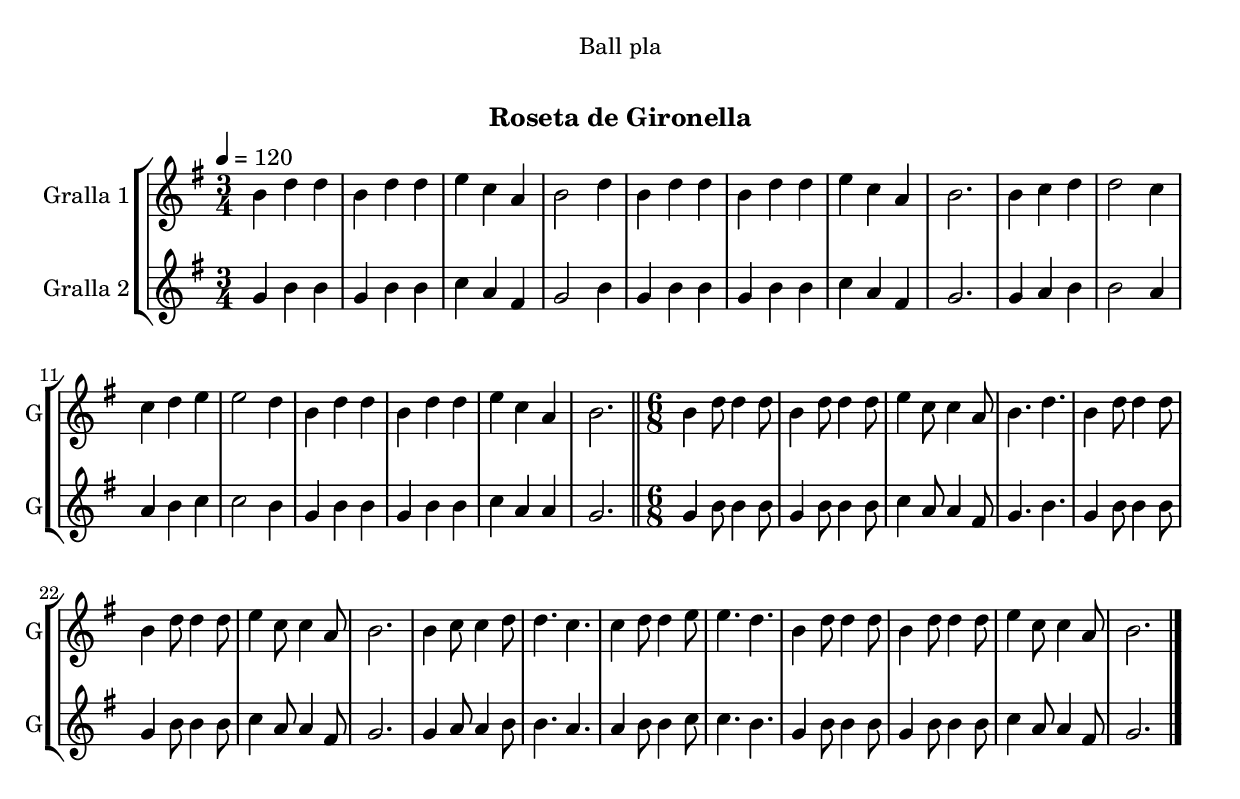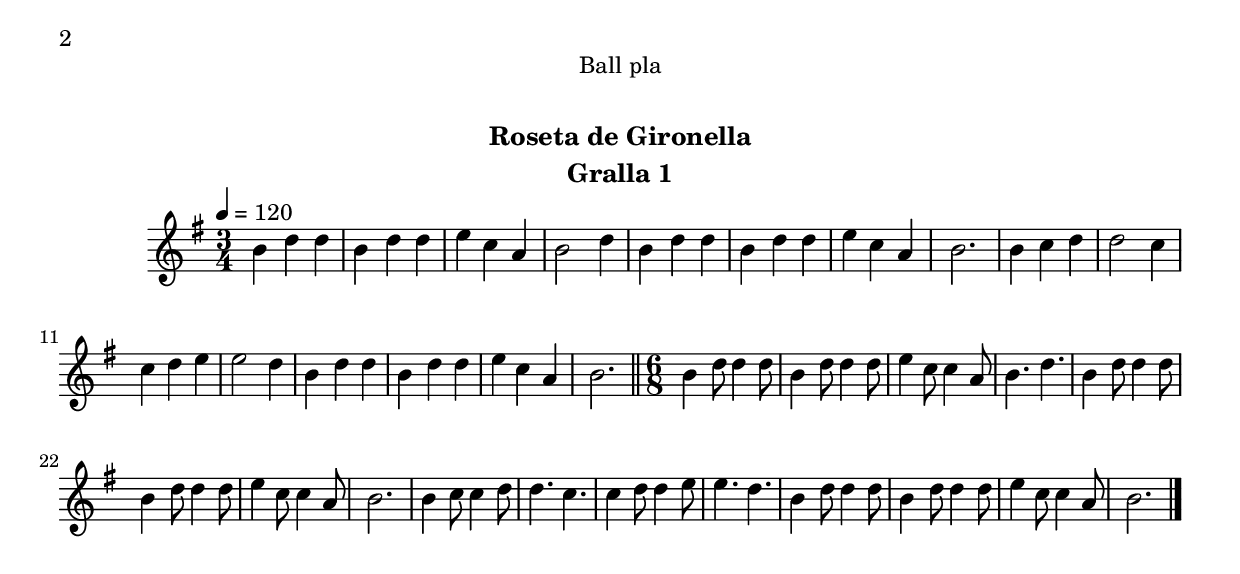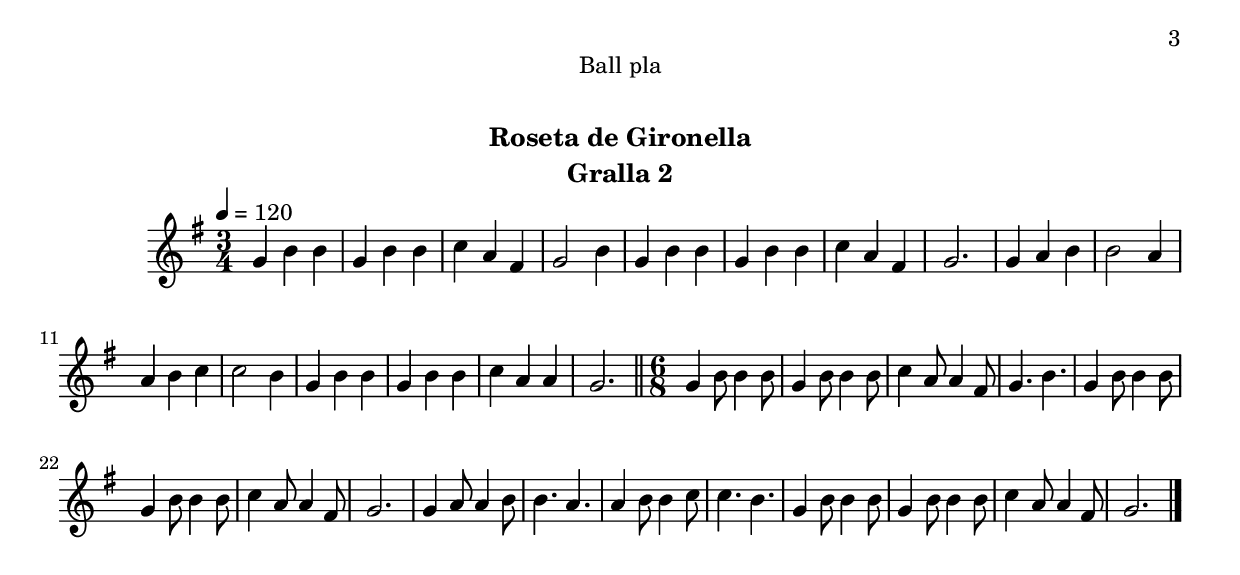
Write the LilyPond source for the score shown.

\version "2.16.0"

\header {
  dedication="Ball pla"
  title="    "
  subtitle="Roseta de Gironella"
  subsubtitle=""
  poet=""
  meter=""
  piece=""
  composer=""
  arranger=""
  opus=""
  instrument=""
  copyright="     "
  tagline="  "
}

liniaroAa =
\relative b'
{
  \tempo 4=120
  \clef treble
  \key g \major
  \time 3/4
  b4 d d  |
  b4 d d  |
  e4 c a  |
  b2 d4  |
  %05
  b4 d d  |
  b4 d d  |
  e4 c a  |
  b2.  |
  b4 c d  |
  %10
  d2 c4  |
  c4 d e  |
  e2 d4  |
  b4 d d  |
  b4 d d  |
  %15
  e4 c a  |
  b2.  \bar "||"
  \time 6/8   b4 d8 d4 d8  |
  b4 d8 d4 d8  |
  e4 c8 c4 a8  |
  %20
  b4. d  |
  b4 d8 d4 d8  |
  b4 d8 d4 d8  |
  e4 c8 c4 a8  |
  b2.  |
  %25
  b4 c8 c4 d8  |
  d4. c  |
  c4 d8 d4 e8  |
  e4. d  |
  b4 d8 d4 d8  |
  %30
  b4 d8 d4 d8  |
  e4 c8 c4 a8  |
  b2.  \bar "|."
}

liniaroAb =
\relative g'
{
  \tempo 4=120
  \clef treble
  \key g \major
  \time 3/4
  g4 b b  |
  g4 b b  |
  c4 a fis  |
  g2 b4  |
  %05
  g4 b b  |
  g4 b b  |
  c4 a fis  |
  g2.  |
  g4 a b  |
  %10
  b2 a4  |
  a4 b c  |
  c2 b4  |
  g4 b b  |
  g4 b b  |
  %15
  c4 a a  |
  g2.  \bar "||"
  \time 6/8   g4 b8 b4 b8  |
  g4 b8 b4 b8  |
  c4 a8 a4 fis8  |
  %20
  g4. b  |
  g4 b8 b4 b8  |
  g4 b8 b4 b8  |
  c4 a8 a4 fis8  |
  g2.  |
  %25
  g4 a8 a4 b8  |
  b4. a  |
  a4 b8 b4 c8  |
  c4. b  |
  g4 b8 b4 b8  |
  %30
  g4 b8 b4 b8  |
  c4 a8 a4 fis8  |
  g2.  \bar "|."
}

\bookpart {
  \score {
    \new StaffGroup {
      \override Score.RehearsalMark #'self-alignment-X = #LEFT
      <<
        \new Staff \with {instrumentName = #"Gralla 1" shortInstrumentName = #"G"} \liniaroAa
        \new Staff \with {instrumentName = #"Gralla 2" shortInstrumentName = #"G"} \liniaroAb
      >>
    }
    \layout {}
  }\score { \unfoldRepeats
    \new StaffGroup {
      \override Score.RehearsalMark #'self-alignment-X = #LEFT
      <<
        \new Staff \with {instrumentName = #"Gralla 1" shortInstrumentName = #"G"} \liniaroAa
        \new Staff \with {instrumentName = #"Gralla 2" shortInstrumentName = #"G"} \liniaroAb
      >>
    }
    \midi {}
  }
}

\bookpart {
  \header {instrument="Gralla 1"}
  \score {
    \new StaffGroup {
      \override Score.RehearsalMark #'self-alignment-X = #LEFT
      <<
        \new Staff \liniaroAa
      >>
    }
    \layout {}
  }\score { \unfoldRepeats
    \new StaffGroup {
      \override Score.RehearsalMark #'self-alignment-X = #LEFT
      <<
        \new Staff \liniaroAa
      >>
    }
    \midi {}
  }
}

\bookpart {
  \header {instrument="Gralla 2"}
  \score {
    \new StaffGroup {
      \override Score.RehearsalMark #'self-alignment-X = #LEFT
      <<
        \new Staff \liniaroAb
      >>
    }
    \layout {}
  }\score { \unfoldRepeats
    \new StaffGroup {
      \override Score.RehearsalMark #'self-alignment-X = #LEFT
      <<
        \new Staff \liniaroAb
      >>
    }
    \midi {}
  }
}

